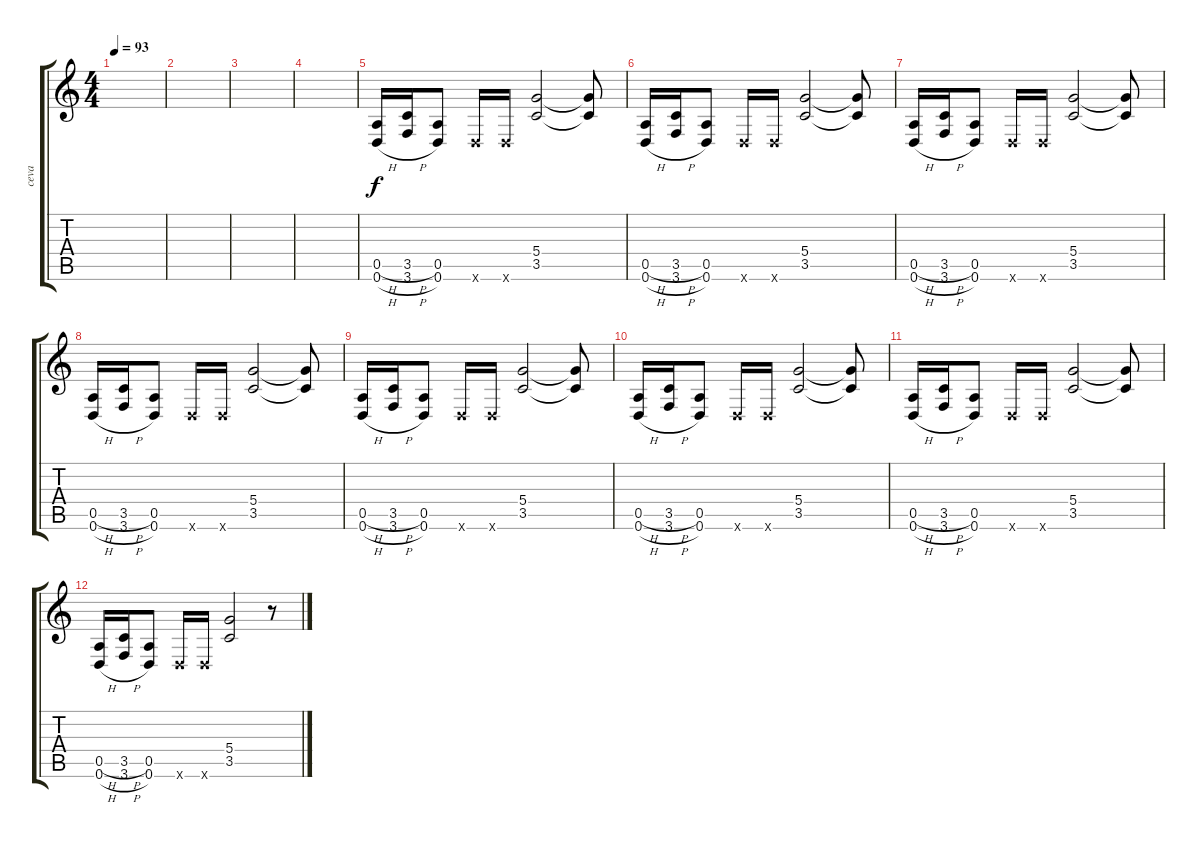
\track ("ceva" "ceva") {instrument electricguitarjazz}
\staff {score tabs}
\tuning (E4 B3 G3 D3 A2 D2) {hide}
\ts (4 4)
\tempo 93
\clef g2
\ks c
|
|
|
|
(0.5{h} 0.6{h}).16 (3.5{h} 3.6{h}).16 (0.5 0.6).8 0.6{x}.16 0.6{x}.16 (5.4 3.5).2 (5.4{t} 3.5{t}).8 |
(0.5{h} 0.6{h}).16 (3.5{h} 3.6{h}).16 (0.5 0.6).8 0.6{x}.16 0.6{x}.16 (5.4 3.5).2 (5.4{t} 3.5{t}).8 |
(0.5{h} 0.6{h}).16 (3.5{h} 3.6{h}).16 (0.5 0.6).8 0.6{x}.16 0.6{x}.16 (5.4 3.5).2 (5.4{t} 3.5{t}).8 |
(0.5{h} 0.6{h}).16 (3.5{h} 3.6{h}).16 (0.5 0.6).8 0.6{x}.16 0.6{x}.16 (5.4 3.5).2 (5.4{t} 3.5{t}).8 |
(0.5{h} 0.6{h}).16 (3.5{h} 3.6{h}).16 (0.5 0.6).8 0.6{x}.16 0.6{x}.16 (5.4 3.5).2 (5.4{t} 3.5{t}).8 |
(0.5{h} 0.6{h}).16 (3.5{h} 3.6{h}).16 (0.5 0.6).8 0.6{x}.16 0.6{x}.16 (5.4 3.5).2 (5.4{t} 3.5{t}).8 |
(0.5{h} 0.6{h}).16 (3.5{h} 3.6{h}).16 (0.5 0.6).8 0.6{x}.16 0.6{x}.16 (5.4 3.5).2 (5.4{t} 3.5{t}).8 |
(0.5{h} 0.6{h}).16 (3.5{h} 3.6{h}).16 (0.5 0.6).8 0.6{x}.16 0.6{x}.16 (5.4 3.5).2 r.8
